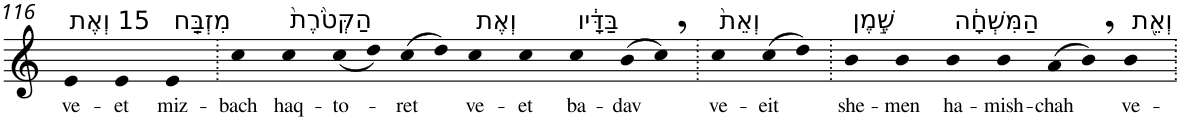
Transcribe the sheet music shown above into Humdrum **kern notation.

**kern	**text
*part1	*part1
*staff1	*staff1
*I"Piano	*
*I'Pno	*
!!LO:PB:g=z
*clefG2	*
*k[]	*
=116	=116
!LO:TX:a:t=15 וְאֶת	!
!	!LO:LY:b
4e	ve-
!	!LO:LY:b
4e	-et
!LO:TX:a:t=מִזְבַּ֤ח	!
!	!LO:LY:b
4e	miz-
=117.	=117.
!	!LO:LY:b
4cc	-bach
!LO:TX:a:t=הַקְּטֹ֙רֶת֙	!
!	!LO:LY:b
4cc	haq-
!	!LO:LY:b
(<8cc	-to-
8dd)	.
!	!LO:LY:b
(>8cc	-ret
8dd)	.
!LO:TX:a:t=וְאֶת	!
!	!LO:LY:b
4cc	ve-
!	!LO:LY:b
4cc	-et
!LO:TX:a:t=בַּדָּ֔יו	!
!	!LO:LY:b
4cc	ba-
!	!LO:LY:b
(>8b	-dav
8cc,)	.
=118.	=118.
!LO:TX:a:t=וְאֵת֙	!
!	!LO:LY:b
4cc	ve-
!	!LO:LY:b
(>8cc	-eit
8dd)	.
=119.	=119.
!LO:TX:a:t=שֶׁ֣מֶן	!
!	!LO:LY:b
4b	she-
!	!LO:LY:b
4b	-men
!LO:TX:a:t=הַמִּשְׁחָ֔ה	!
!	!LO:LY:b
4b	ha-
!	!LO:LY:b
4b	-mish-
!	!LO:LY:b
(>8a	-chah
8b,)	.
!LO:TX:a:t=וְאֵ֖ת	!
!	!LO:LY:b
4b	ve-
=.	=.
*-	*-
